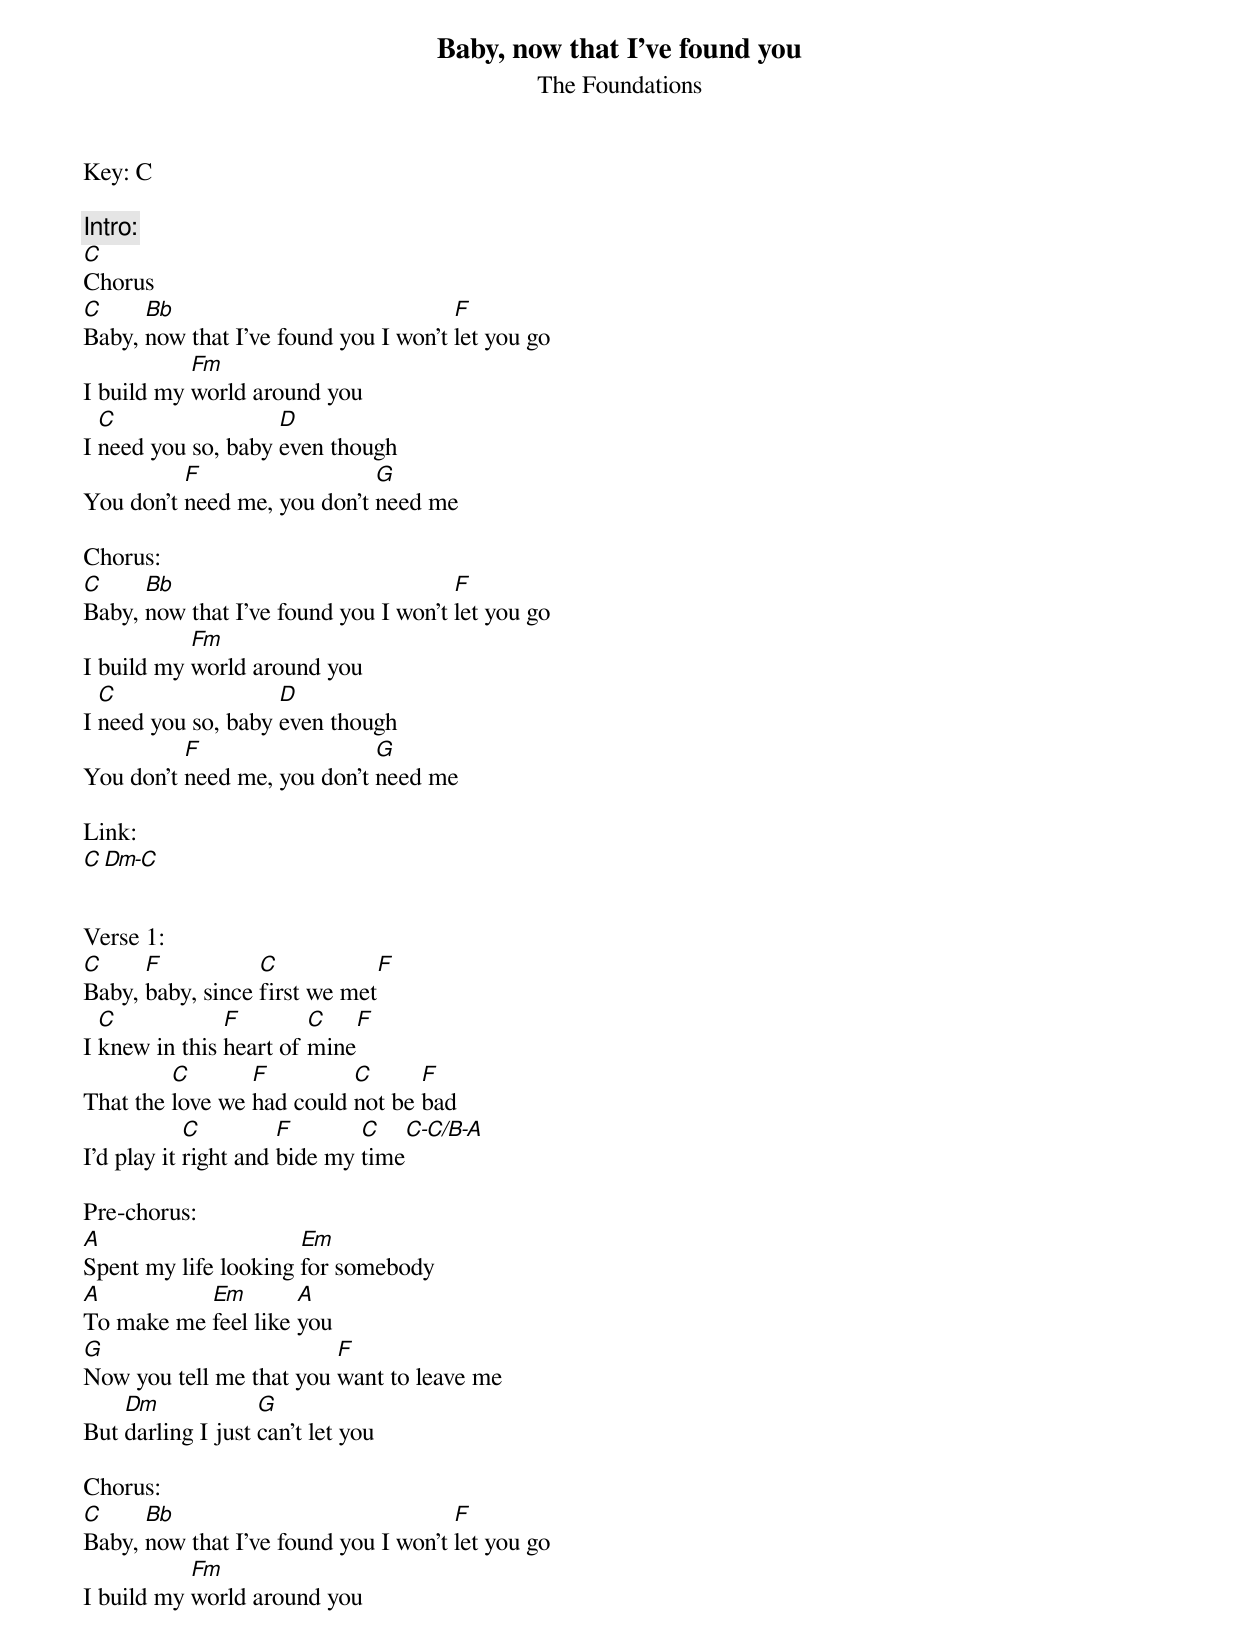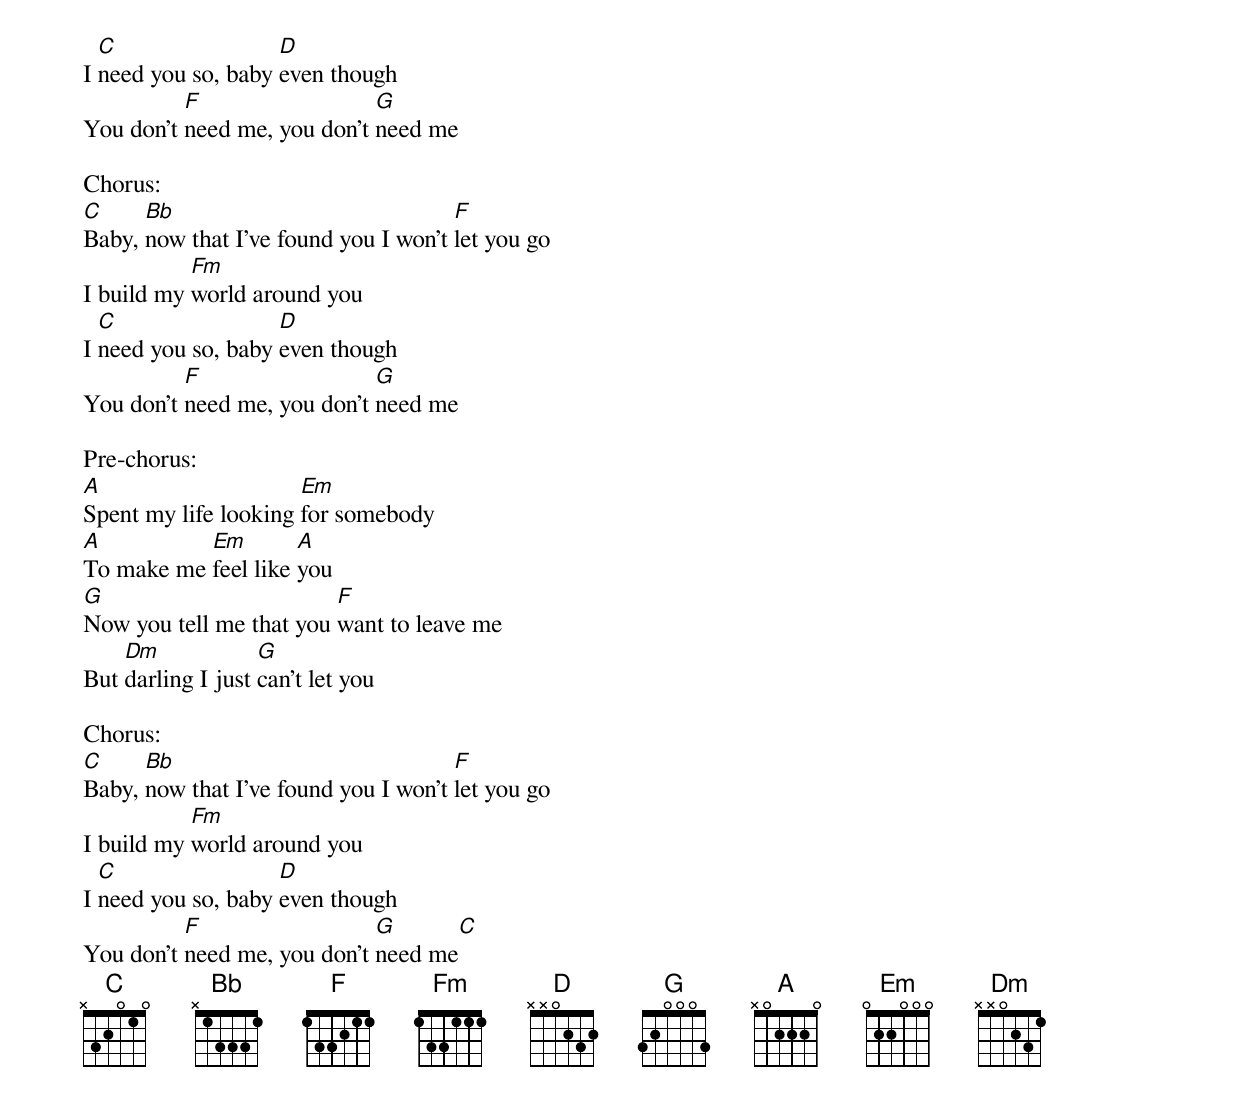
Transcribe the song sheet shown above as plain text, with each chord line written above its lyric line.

Baby, now that I've found you
The Foundations
Key: C

Intro:
C
Chorus
C     Bb                              F
Baby, now that I've found you I won't let you go
           Fm
I build my world around you
  C                 D
I need you so, baby even though
          F                  G
You don't need me, you don't need me

Chorus:
C     Bb                              F
Baby, now that I've found you I won't let you go
           Fm
I build my world around you
  C                 D
I need you so, baby even though
          F                  G
You don't need me, you don't need me

Link:
C         Dm-C


Verse 1:
C     F           C            F
Baby, baby, since first we met
  C            F        C    F
I knew in this heart of mine
         C       F         C      F
That the love we had could not be bad
            C         F       C    C-C/B-A
I'd play it right and bide my time

Pre-chorus:
A                     Em
Spent my life looking for somebody
A          Em        A
To make me feel like you
G                        F
Now you tell me that you want to leave me
    Dm             G
But darling I just can't let you

Chorus:
C     Bb                              F
Baby, now that I've found you I won't let you go
           Fm
I build my world around you
  C                 D
I need you so, baby even though
          F                  G
You don't need me, you don't need me

Chorus:
C     Bb                              F
Baby, now that I've found you I won't let you go
           Fm
I build my world around you
  C                 D
I need you so, baby even though
          F                  G
You don't need me, you don't need me

Pre-chorus:
A                     Em
Spent my life looking for somebody
A          Em        A
To make me feel like you
G                        F
Now you tell me that you want to leave me
    Dm             G
But darling I just can't let you

Chorus:
C     Bb                              F
Baby, now that I've found you I won't let you go
           Fm
I build my world around you
  C                 D
I need you so, baby even though
          F                  G       C
You don't need me, you don't need me
